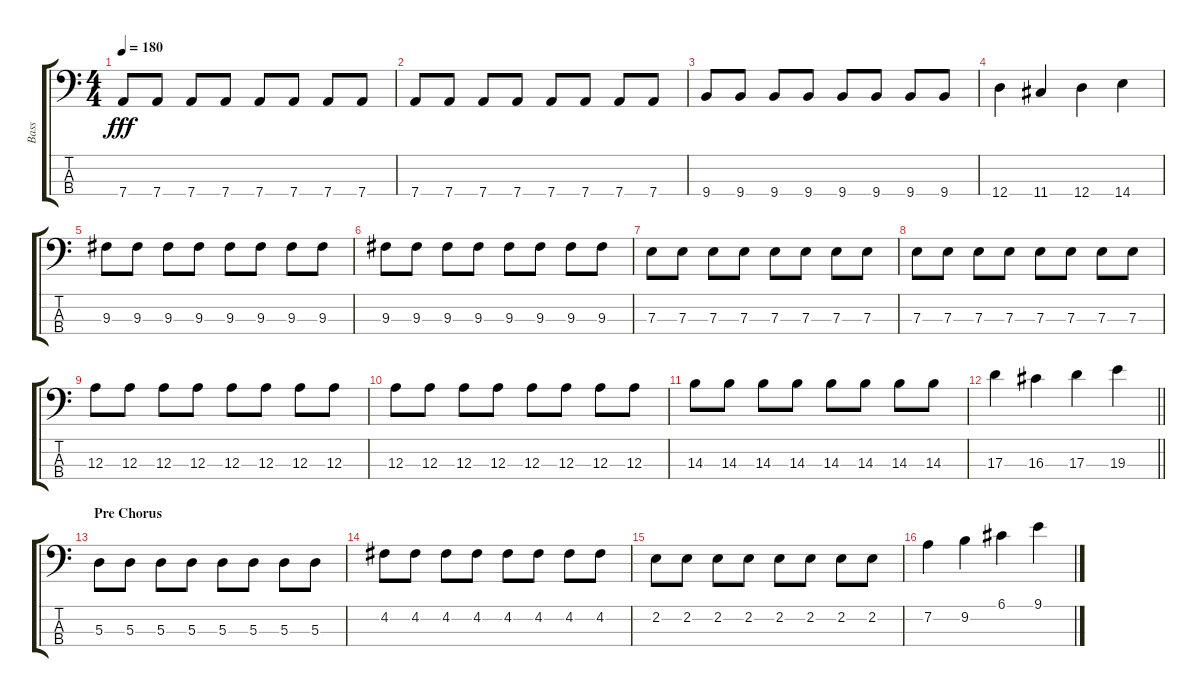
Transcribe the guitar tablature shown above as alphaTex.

\track ("Bass" "Bass") {instrument electricbasspick}
\staff {score tabs}
\tuning (G2 D2 A1 D1) {hide}
\ts (4 4)
\tempo 180
\clef f4
\ks c
7.4.8{dy fff} 7.4.8 7.4.8 7.4.8 7.4.8 7.4.8 7.4.8 7.4.8 |
7.4.8 7.4.8 7.4.8 7.4.8 7.4.8 7.4.8 7.4.8 7.4.8 |
9.4.8 9.4.8 9.4.8 9.4.8 9.4.8 9.4.8 9.4.8 9.4.8 |
12.4.4 11.4.4 12.4.4 14.4.4 |
9.3.8 9.3.8 9.3.8 9.3.8 9.3.8 9.3.8 9.3.8 9.3.8 |
9.3.8 9.3.8 9.3.8 9.3.8 9.3.8 9.3.8 9.3.8 9.3.8 |
7.3.8 7.3.8 7.3.8 7.3.8 7.3.8 7.3.8 7.3.8 7.3.8 |
7.3.8 7.3.8 7.3.8 7.3.8 7.3.8 7.3.8 7.3.8 7.3.8 |
12.3.8 12.3.8 12.3.8 12.3.8 12.3.8 12.3.8 12.3.8 12.3.8 |
12.3.8 12.3.8 12.3.8 12.3.8 12.3.8 12.3.8 12.3.8 12.3.8 |
14.3.8 14.3.8 14.3.8 14.3.8 14.3.8 14.3.8 14.3.8 14.3.8 |
\barLineRight lightlight
17.3.4 16.3.4 17.3.4 19.3.4 |
\section ("" "Pre Chorus")
5.3.8 5.3.8 5.3.8 5.3.8 5.3.8 5.3.8 5.3.8 5.3.8 |
4.2.8 4.2.8 4.2.8 4.2.8 4.2.8 4.2.8 4.2.8 4.2.8 |
2.2.8 2.2.8 2.2.8 2.2.8 2.2.8 2.2.8 2.2.8 2.2.8 |
7.2.4 9.2.4 6.1.4 9.1.4
